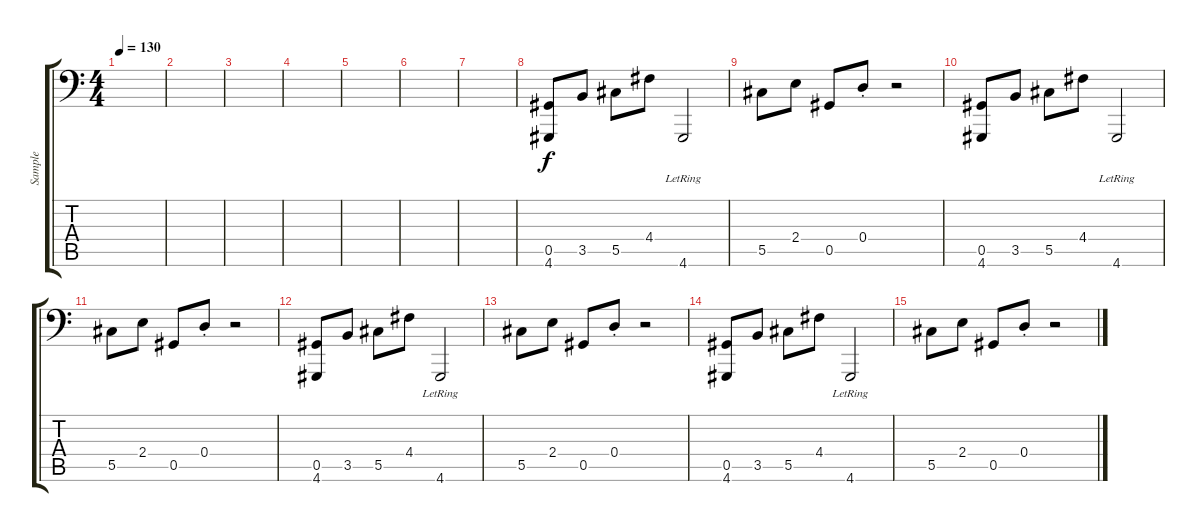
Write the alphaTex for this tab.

\track ("Sample" "Sample") {instrument pad7halo}
\staff {score tabs}
\tuning (E4 B3 G3 D3 Ab2 E1) {hide}
\ts (4 4)
\tempo 130
\clef f4
\ks c
|
|
|
|
|
|
|
(0.5 4.6).8 3.5.8 5.5.8 4.4.8 4.6{lr}.2 |
5.5.8 2.4.8 0.5.8 0.4{st}.8 r.2 |
(0.5 4.6).8 3.5.8 5.5.8 4.4.8 4.6{lr}.2 |
5.5.8 2.4.8 0.5.8 0.4{st}.8 r.2 |
(0.5 4.6).8 3.5.8 5.5.8 4.4.8 4.6{lr}.2 |
5.5.8 2.4.8 0.5.8 0.4{st}.8 r.2 |
(0.5 4.6).8 3.5.8 5.5.8 4.4.8 4.6{lr}.2 |
5.5.8 2.4.8 0.5.8 0.4{st}.8 r.2
